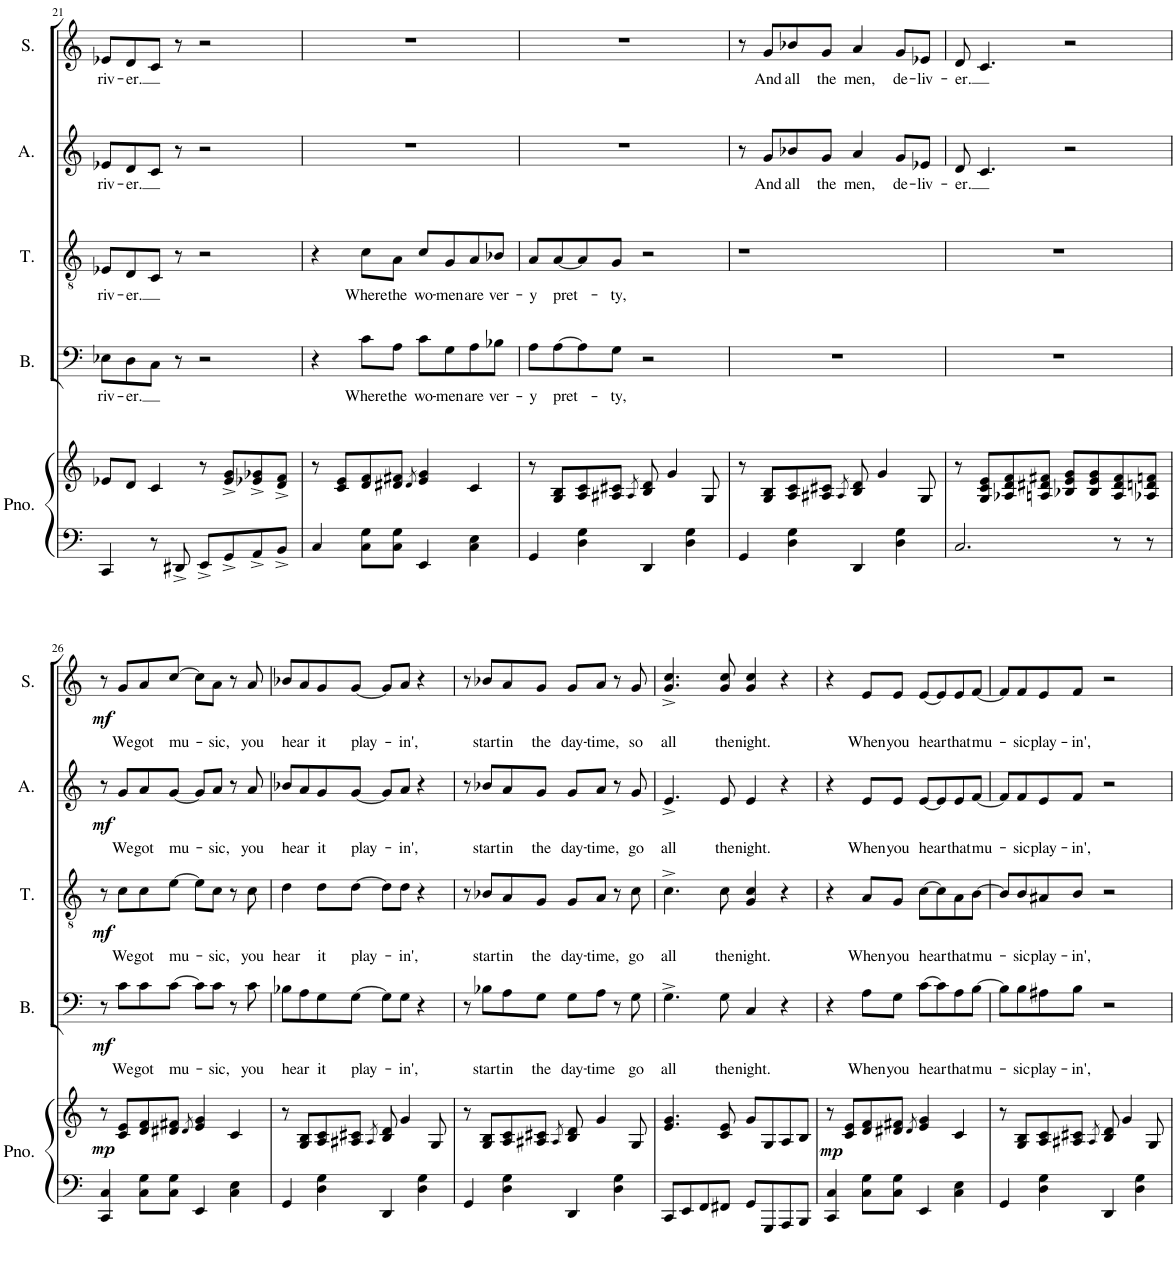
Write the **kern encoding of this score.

**kern	**kern	**dynam	**kern	**text	**dynam	**kern	**text	**dynam	**kern	**text	**dynam	**kern	**text	**dynam
*part5	*part5	*part5	*part4	*part4	*part4	*part3	*part3	*part3	*part2	*part2	*part2	*part1	*part1	*part1
*staff6	*staff5	*staff5/6	*staff4	*staff4	*staff4	*staff3	*staff3	*staff3	*staff2	*staff2	*staff2	*staff1	*staff1	*staff1
*I"Piano	*	*	*I"Bass	*	*	*I"Tenor	*	*	*I"Alto	*	*	*I"Soprano	*	*
*I'Pno.	*	*	*I'B.	*	*	*I'T.	*	*	*I'A.	*	*	*I'S.	*	*
!!LO:PB:g=z
*clefF4	*clefG2	*	*clefF4	*	*	*clefGv2	*	*	*clefG2	*	*	*clefG2	*	*
*k[]	*k[]	*	*k[]	*	*	*k[]	*	*	*k[]	*	*	*k[]	*	*
*M2/2	*M2/2	*	*M2/2	*	*	*M2/2	*	*	*M2/2	*	*	*M2/2	*	*
*met(c|)	*met(c|)	*	*met(c|)	*	*	*met(c|)	*	*	*met(c|)	*	*	*met(c|)	*	*
=21	=21	=21	=21	=21	=21	=21	=21	=21	=21	=21	=21	=21	=21	=21
!	!	!	!	!LO:LY:b	!	!	!LO:LY:b	!	!	!LO:LY:b	!	!	!LO:LY:b	!
4CC/	8e-X/L	.	8E-X\L	riv-	.	8E-X/L	riv-	.	8e-X/L	riv-	.	8e-X/L	riv-	.
!	!	!	!	!LO:LY:b	!	!	!LO:LY:b	!	!	!LO:LY:b	!	!	!LO:LY:b	!
.	8d/J	.	8D\	-er.	.	8D/	-er.	.	8d/	-er.	.	8d/	-er.	.
8r	4c/	.	8C\J	.	.	8C/J	.	.	8c/J	.	.	8c/J	.	.
8DD#X^/	.	.	8r	.	.	8r	.	.	8r	.	.	8r	.	.
8EE^/L	8r	.	2r	.	.	2r	.	.	2r	.	.	2r	.	.
8GG^/	8e-/^ 8g/^L	.	.	.	.	.	.	.	.	.	.	.	.	.
8AA^/	8e-X/^ 8g-X/^	.	.	.	.	.	.	.	.	.	.	.	.	.
8BB^/J	8d/^ 8f/^J	.	.	.	.	.	.	.	.	.	.	.	.	.
=22	=22	=22	=22	=22	=22	=22	=22	=22	=22	=22	=22	=22	=22	=22
4C/	8r	.	4r	.	.	4r	.	.	1r	.	.	1r	.	.
.	8c/ 8e/L	.	.	.	.	.	.	.	.	.	.	.	.	.
!	!	!	!	!LO:LY:b	!	!	!LO:LY:b	!	!	!	!	!	!	!
8C\ 8G\L	8d/ 8f/	.	8c\L	Where	.	8c\L	Where	.	.	.	.	.	.	.
!	!	!	!	!LO:LY:b	!	!	!LO:LY:b	!	!	!	!	!	!	!
8C\ 8G\J	8d#X/ 8f#X/J	.	8A\J	the	.	8A\J	the	.	.	.	.	.	.	.
.	8qd#/	.	.	.	.	.	.	.	.	.	.	.	.	.
!	!	!	!	!LO:LY:b	!	!	!LO:LY:b	!	!	!	!	!	!	!
4EE/	4e/ 4g/	.	8c\L	wo-	.	8c/L	wo-	.	.	.	.	.	.	.
!	!	!	!	!LO:LY:b	!	!	!LO:LY:b	!	!	!	!	!	!	!
.	.	.	8G\	-men	.	8G/	-men	.	.	.	.	.	.	.
!	!	!	!	!LO:LY:b	!	!	!LO:LY:b	!	!	!	!	!	!	!
4C\ 4E\	4c/	.	8A\	are	.	8A/	are	.	.	.	.	.	.	.
!	!	!	!	!LO:LY:b	!	!	!LO:LY:b	!	!	!	!	!	!	!
.	.	.	8B-X\J	ver-	.	8B-X/J	ver-	.	.	.	.	.	.	.
=23	=23	=23	=23	=23	=23	=23	=23	=23	=23	=23	=23	=23	=23	=23
!	!	!	!	!LO:LY:b	!	!	!LO:LY:b	!	!	!	!	!	!	!
4GG/	8r	.	8A\L	-y	.	8A/L	-y	.	1r	.	.	1r	.	.
!	!	!	!	!LO:LY:b	!	!	!LO:LY:b	!	!	!	!	!	!	!
.	8G/ 8B/L	.	[8A\	pret-	.	[8A/	pret-	.	.	.	.	.	.	.
4D\ 4G\	8A/ 8c/	.	8A\]	.	.	8A/]	.	.	.	.	.	.	.	.
!	!	!	!	!LO:LY:b	!	!	!LO:LY:b	!	!	!	!	!	!	!
.	8A#X/ 8c#X/J	.	8G\J	-ty,	.	8G/J	-ty,	.	.	.	.	.	.	.
.	8qA#/	.	.	.	.	.	.	.	.	.	.	.	.	.
4DD/	8B/ 8d/	.	2r	.	.	2r	.	.	.	.	.	.	.	.
.	4g/	.	.	.	.	.	.	.	.	.	.	.	.	.
4D\ 4G\	.	.	.	.	.	.	.	.	.	.	.	.	.	.
.	8G/	.	.	.	.	.	.	.	.	.	.	.	.	.
=24	=24	=24	=24	=24	=24	=24	=24	=24	=24	=24	=24	=24	=24	=24
4GG/	8r	.	1r	.	.	1r	.	.	8r	.	.	8r	.	.
!	!	!	!	!	!	!	!	!	!	!LO:LY:b	!	!	!LO:LY:b	!
.	8G/ 8B/L	.	.	.	.	.	.	.	8g/L	And	.	8g/L	And	.
!	!	!	!	!	!	!	!	!	!	!LO:LY:b	!	!	!LO:LY:b	!
4D\ 4G\	8A/ 8c/	.	.	.	.	.	.	.	8b-X/	all	.	8b-X/	all	.
!	!	!	!	!	!	!	!	!	!	!LO:LY:b	!	!	!LO:LY:b	!
.	8A#X/ 8c#X/J	.	.	.	.	.	.	.	8g/J	the	.	8g/J	the	.
.	8qA#/	.	.	.	.	.	.	.	.	.	.	.	.	.
!	!	!	!	!	!	!	!	!	!	!LO:LY:b	!	!	!LO:LY:b	!
4DD/	8B/ 8d/	.	.	.	.	.	.	.	4a/	men,	.	4a/	men,	.
.	4g/	.	.	.	.	.	.	.	.	.	.	.	.	.
!	!	!	!	!	!	!	!	!	!	!LO:LY:b	!	!	!LO:LY:b	!
4D\ 4G\	.	.	.	.	.	.	.	.	8g/L	de-	.	8g/L	de-	.
!	!	!	!	!	!	!	!	!	!	!LO:LY:b	!	!	!LO:LY:b	!
.	8G/	.	.	.	.	.	.	.	8e-X/J	-liv-	.	8e-X/J	-liv-	.
=25	=25	=25	=25	=25	=25	=25	=25	=25	=25	=25	=25	=25	=25	=25
!	!	!	!	!	!	!	!	!	!	!LO:LY:b	!	!	!LO:LY:b	!
2.C/	8r	.	1r	.	.	1r	.	.	8d/	-er.	.	8d/	-er.	.
.	8G/ 8c/ 8e/L	.	.	.	.	.	.	.	4.c/	.	.	4.c/	.	.
.	8A-X/ 8d/ 8f/	.	.	.	.	.	.	.	.	.	.	.	.	.
.	8An/ 8d#X/ 8f#X/J	.	.	.	.	.	.	.	.	.	.	.	.	.
.	8B-X/ 8e/ 8g/L	.	.	.	.	.	.	.	2r	.	.	2r	.	.
.	8B-/ 8e/ 8g/	.	.	.	.	.	.	.	.	.	.	.	.	.
8r	8A/ 8d#/ 8f#/	.	.	.	.	.	.	.	.	.	.	.	.	.
8r	8A-X/ 8dn/ 8fn/J	.	.	.	.	.	.	.	.	.	.	.	.	.
!!LO:LB:g=z
=26	=26	=26	=26	=26	=26	=26	=26	=26	=26	=26	=26	=26	=26	=26
!	!	!LO:DY:b	!	!	!LO:DY:b	!	!	!LO:DY:b	!	!	!LO:DY:b	!	!	!LO:DY:b
4CC/ 4C/	8r	mp	8r	.	mf	8r	.	mf	8r	.	mf	8r	.	mf
!	!	!	!	!LO:LY:b	!	!	!LO:LY:b	!	!	!LO:LY:b	!	!	!LO:LY:b	!
.	8c/ 8e/L	.	8c\L	We	.	8c\L	We	.	8g/L	We	.	8g/L	We	.
!	!	!	!	!LO:LY:b	!	!	!LO:LY:b	!	!	!LO:LY:b	!	!	!LO:LY:b	!
8C\ 8G\L	8d/ 8f/	.	8c\	got	.	8c\	got	.	8a/	got	.	8a/	got	.
!	!	!	!	!LO:LY:b	!	!	!LO:LY:b	!	!	!LO:LY:b	!	!	!LO:LY:b	!
8C\ 8G\J	8d#X/ 8f#X/J	.	[8c\J	mu-	.	[8e\J	mu-	.	[8g/J	mu-	.	[8cc/J	mu-	.
.	8qd#/	.	.	.	.	.	.	.	.	.	.	.	.	.
4EE/	4e/ 4g/	.	8c\L]	.	.	8e\L]	.	.	8g/L]	.	.	8cc\L]	.	.
!	!	!	!	!LO:LY:b	!	!	!LO:LY:b	!	!	!LO:LY:b	!	!	!LO:LY:b	!
.	.	.	8c\J	-sic,	.	8c\J	-sic,	.	8a/J	-sic,	.	8a\J	-sic,	.
4C\ 4E\	4c/	.	8r	.	.	8r	.	.	8r	.	.	8r	.	.
!	!	!	!	!LO:LY:b	!	!	!LO:LY:b	!	!	!LO:LY:b	!	!	!LO:LY:b	!
.	.	.	8c\	you	.	8c\	you	.	8a/	you	.	8a/	you	.
=27	=27	=27	=27	=27	=27	=27	=27	=27	=27	=27	=27	=27	=27	=27
!	!	!	!	!LO:LY:b	!	!	!LO:LY:b	!	!	!LO:LY:b	!	!	!LO:LY:b	!
4GG/	8r	.	8B-X\L	hear	.	4d\	hear	.	8b-X/L	hear	.	8b-X/L	hear	.
.	8G/ 8B/L	.	8A\	.	.	.	.	.	8a/	.	.	8a/	.	.
!	!	!	!	!LO:LY:b	!	!	!LO:LY:b	!	!	!LO:LY:b	!	!	!LO:LY:b	!
4D\ 4G\	8A/ 8c/	.	8G\	it	.	8d\L	it	.	8g/	it	.	8g/	it	.
!	!	!	!	!LO:LY:b	!	!	!LO:LY:b	!	!	!LO:LY:b	!	!	!LO:LY:b	!
.	8A#X/ 8c#X/J	.	[8G\J	play-	.	[8d\J	play-	.	[8g/J	play-	.	[8g/J	play-	.
.	8qA#/	.	.	.	.	.	.	.	.	.	.	.	.	.
4DD/	8B/ 8d/	.	8G\L]	.	.	8d\L]	.	.	8g/L]	.	.	8g/L]	.	.
!	!	!	!	!LO:LY:b	!	!	!LO:LY:b	!	!	!LO:LY:b	!	!	!LO:LY:b	!
.	4g/	.	8G\J	-in',	.	8d\J	-in',	.	8a/J	-in',	.	8a/J	-in',	.
4D\ 4G\	.	.	4r	.	.	4r	.	.	4r	.	.	4r	.	.
.	8G/	.	.	.	.	.	.	.	.	.	.	.	.	.
=28	=28	=28	=28	=28	=28	=28	=28	=28	=28	=28	=28	=28	=28	=28
4GG/	8r	.	8r	.	.	8r	.	.	8r	.	.	8r	.	.
!	!	!	!	!LO:LY:b	!	!	!LO:LY:b	!	!	!LO:LY:b	!	!	!LO:LY:b	!
.	8G/ 8B/L	.	8B-X\L	start	.	8B-X/L	start	.	8b-X/L	start	.	8b-X/L	start	.
!	!	!	!	!LO:LY:b	!	!	!LO:LY:b	!	!	!LO:LY:b	!	!	!LO:LY:b	!
4D\ 4G\	8A/ 8c/	.	8A\	in	.	8A/	in	.	8a/	in	.	8a/	in	.
!	!	!	!	!LO:LY:b	!	!	!LO:LY:b	!	!	!LO:LY:b	!	!	!LO:LY:b	!
.	8A#X/ 8c#X/J	.	8G\J	the	.	8G/J	the	.	8g/J	the	.	8g/J	the	.
.	8qA#/	.	.	.	.	.	.	.	.	.	.	.	.	.
!	!	!	!	!LO:LY:b	!	!	!LO:LY:b	!	!	!LO:LY:b	!	!	!LO:LY:b	!
4DD/	8B/ 8d/	.	8G\L	day-	.	8G/L	day-	.	8g/L	day-	.	8g/L	day-	.
!	!	!	!	!LO:LY:b	!	!	!LO:LY:b	!	!	!LO:LY:b	!	!	!LO:LY:b	!
.	4g/	.	8A\J	-time	.	8A/J	-time,	.	8a/J	-time,	.	8a/J	-time,	.
4D\ 4G\	.	.	8r	.	.	8r	.	.	8r	.	.	8r	.	.
!	!	!	!	!LO:LY:b	!	!	!LO:LY:b	!	!	!LO:LY:b	!	!	!LO:LY:b	!
.	8G/	.	8G\	go	.	8c\	go	.	8g/	go	.	8g/	so	.
=29	=29	=29	=29	=29	=29	=29	=29	=29	=29	=29	=29	=29	=29	=29
!	!	!	!	!LO:LY:b	!	!	!LO:LY:b	!	!	!LO:LY:b	!	!	!LO:LY:b	!
8CC/L	4.e/ 4.g/	.	4.G^\	all	.	4.c^\	all	.	4.e^/	all	.	4.g/^ 4.cc/^	all	.
8EE/	.	.	.	.	.	.	.	.	.	.	.	.	.	.
8FF/	.	.	.	.	.	.	.	.	.	.	.	.	.	.
!	!	!	!	!LO:LY:b	!	!	!LO:LY:b	!	!	!LO:LY:b	!	!	!LO:LY:b	!
8FF#X/J	8c/ 8e/	.	8G\	the	.	8c\	the	.	8e/	the	.	8g/ 8cc/	the	.
!	!	!	!	!LO:LY:b	!	!	!LO:LY:b	!	!	!LO:LY:b	!	!	!LO:LY:b	!
8GG/L	8g/L	.	4C/	night.	.	4G/ 4c/	night.	.	4e/	night.	.	4g/ 4cc/	night.	.
8GGG/	8G/	.	.	.	.	.	.	.	.	.	.	.	.	.
8AAA/	8A/	.	4r	.	.	4r	.	.	4r	.	.	4r	.	.
8BBB/J	8B/J	.	.	.	.	.	.	.	.	.	.	.	.	.
=30	=30	=30	=30	=30	=30	=30	=30	=30	=30	=30	=30	=30	=30	=30
!	!	!LO:DY:b	!	!	!	!	!	!	!	!	!	!	!	!
4CC/ 4C/	8r	mp	4r	.	.	4r	.	.	4r	.	.	4r	.	.
.	8c/ 8e/L	.	.	.	.	.	.	.	.	.	.	.	.	.
!	!	!	!	!LO:LY:b	!	!	!LO:LY:b	!	!	!LO:LY:b	!	!	!LO:LY:b	!
8C\ 8G\L	8d/ 8f/	.	8A\L	When	.	8A/L	When	.	8e/L	When	.	8e/L	When	.
!	!	!	!	!LO:LY:b	!	!	!LO:LY:b	!	!	!LO:LY:b	!	!	!LO:LY:b	!
8C\ 8G\J	8d#X/ 8f#X/J	.	8G\J	you	.	8G/J	you	.	8e/J	you	.	8e/J	you	.
.	8qd#/	.	.	.	.	.	.	.	.	.	.	.	.	.
!	!	!	!	!LO:LY:b	!	!	!LO:LY:b	!	!	!LO:LY:b	!	!	!LO:LY:b	!
4EE/	4e/ 4g/	.	[8c\L	hear	.	[8c\L	hear	.	[8e/L	hear	.	[8e/L	hear	.
.	.	.	8c\]	.	.	8c\]	.	.	8e/]	.	.	8e/]	.	.
!	!	!	!	!LO:LY:b	!	!	!LO:LY:b	!	!	!LO:LY:b	!	!	!LO:LY:b	!
4C\ 4E\	4c/	.	8A\	that	.	8A\	that	.	8e/	that	.	8e/	that	.
!	!	!	!	!LO:LY:b	!	!	!LO:LY:b	!	!	!LO:LY:b	!	!	!LO:LY:b	!
.	.	.	[8B\J	mu-	.	[8B\J	mu-	.	[8f/J	mu-	.	[8f/J	mu-	.
=31	=31	=31	=31	=31	=31	=31	=31	=31	=31	=31	=31	=31	=31	=31
4GG/	8r	.	8B\L]	.	.	8B/L]	.	.	8f/L]	.	.	8f/L]	.	.
!	!	!	!	!LO:LY:b	!	!	!LO:LY:b	!	!	!LO:LY:b	!	!	!LO:LY:b	!
.	8G/ 8B/L	.	8B\	-sic	.	8B/	-sic	.	8f/	-sic	.	8f/	-sic	.
!	!	!	!	!LO:LY:b	!	!	!LO:LY:b	!	!	!LO:LY:b	!	!	!LO:LY:b	!
4D\ 4G\	8A/ 8c/	.	8A#X\	play-	.	8A#X/	play-	.	8e/	play-	.	8e/	play-	.
!	!	!	!	!LO:LY:b	!	!	!LO:LY:b	!	!	!LO:LY:b	!	!	!LO:LY:b	!
.	8A#X/ 8c#X/J	.	8B\J	-in',	.	8B/J	-in',	.	8f/J	-in',	.	8f/J	-in',	.
.	8qA#/	.	.	.	.	.	.	.	.	.	.	.	.	.
4DD/	8B/ 8d/	.	2r	.	.	2r	.	.	2r	.	.	2r	.	.
.	4g/	.	.	.	.	.	.	.	.	.	.	.	.	.
4D\ 4G\	.	.	.	.	.	.	.	.	.	.	.	.	.	.
.	8G/	.	.	.	.	.	.	.	.	.	.	.	.	.
=	=	=	=	=	=	=	=	=	=	=	=	=	=	=
*-	*-	*-	*-	*-	*-	*-	*-	*-	*-	*-	*-	*-	*-	*-
